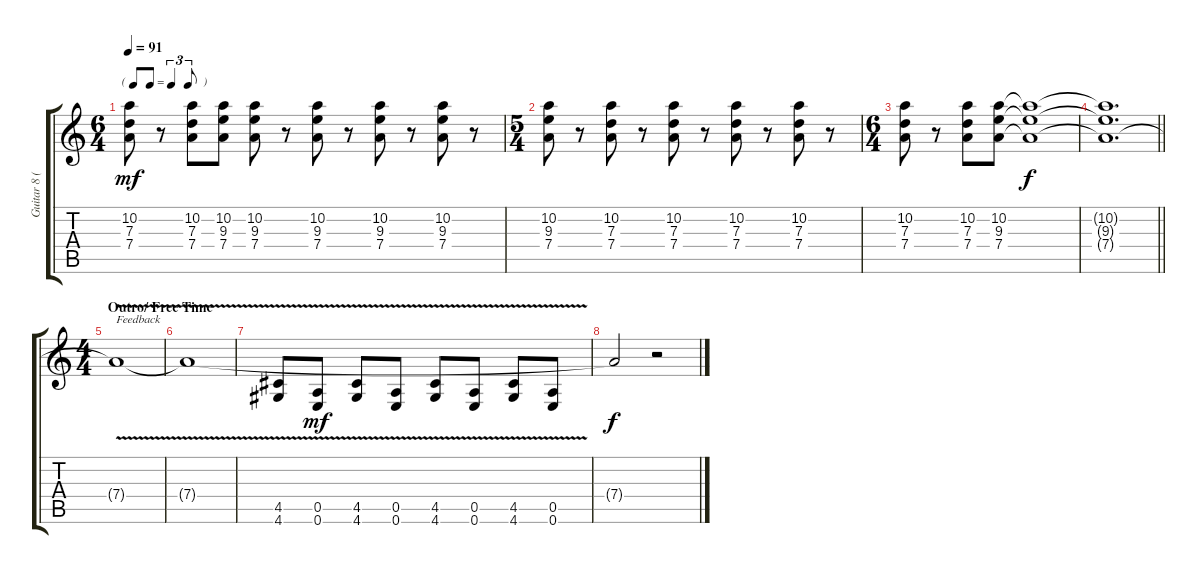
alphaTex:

\track ("Guitar 8 (Dist)" "Guitar 8 (") {instrument distortionguitar}
\staff {score tabs}
\tuning (E4 B3 G3 D3 A2 E2) {hide}
\ts (6 4)
\tf triplet8th
\tempo 91
\clef g2
\ks c
(10.2 7.3 7.4).8{dy mf} r.8 (10.2 7.3 7.4).8 (10.2 9.3 7.4).8 (10.2 9.3 7.4).8 r.8 (10.2 9.3 7.4).8 r.8 (10.2 9.3 7.4).8 r.8 (10.2 9.3 7.4).8 r.8 |
\ts (5 4)
(10.2 9.3 7.4).8 r.8 (10.2 7.3 7.4).8 r.8 (10.2 7.3 7.4).8 r.8 (10.2 7.3 7.4).8 r.8 (10.2 7.3 7.4).8 r.8 |
\ts (6 4)
(10.2 7.3 7.4).8 r.8 (10.2 7.3 7.4).8 (10.2 9.3 7.4).8 (10.2{t} 9.3{t} 7.4{t}).1{dy f} |
\barLineRight lightlight
(10.2{t} 9.3{t} 7.4{t}).1{d} |
\ts (4 4)
\section ("" "Outro/ Free Time")
7.4{v t}.1{txt "Feedback"} |
7.4{t}.1 |
(4.5{v} 4.6{v}).8{volume 4} (0.5{v} 0.6{v}).8{dy mf} (4.5 4.6{v}).8 (0.5{v} 0.6{v}).8 (4.5{v} 4.6{v}).8 (0.5{v} 0.6{v}).8 (4.5{v} 4.6{v}).8 (0.5{v} 0.6{v}).8 |
7.4{t}.2{dy f} r.2
